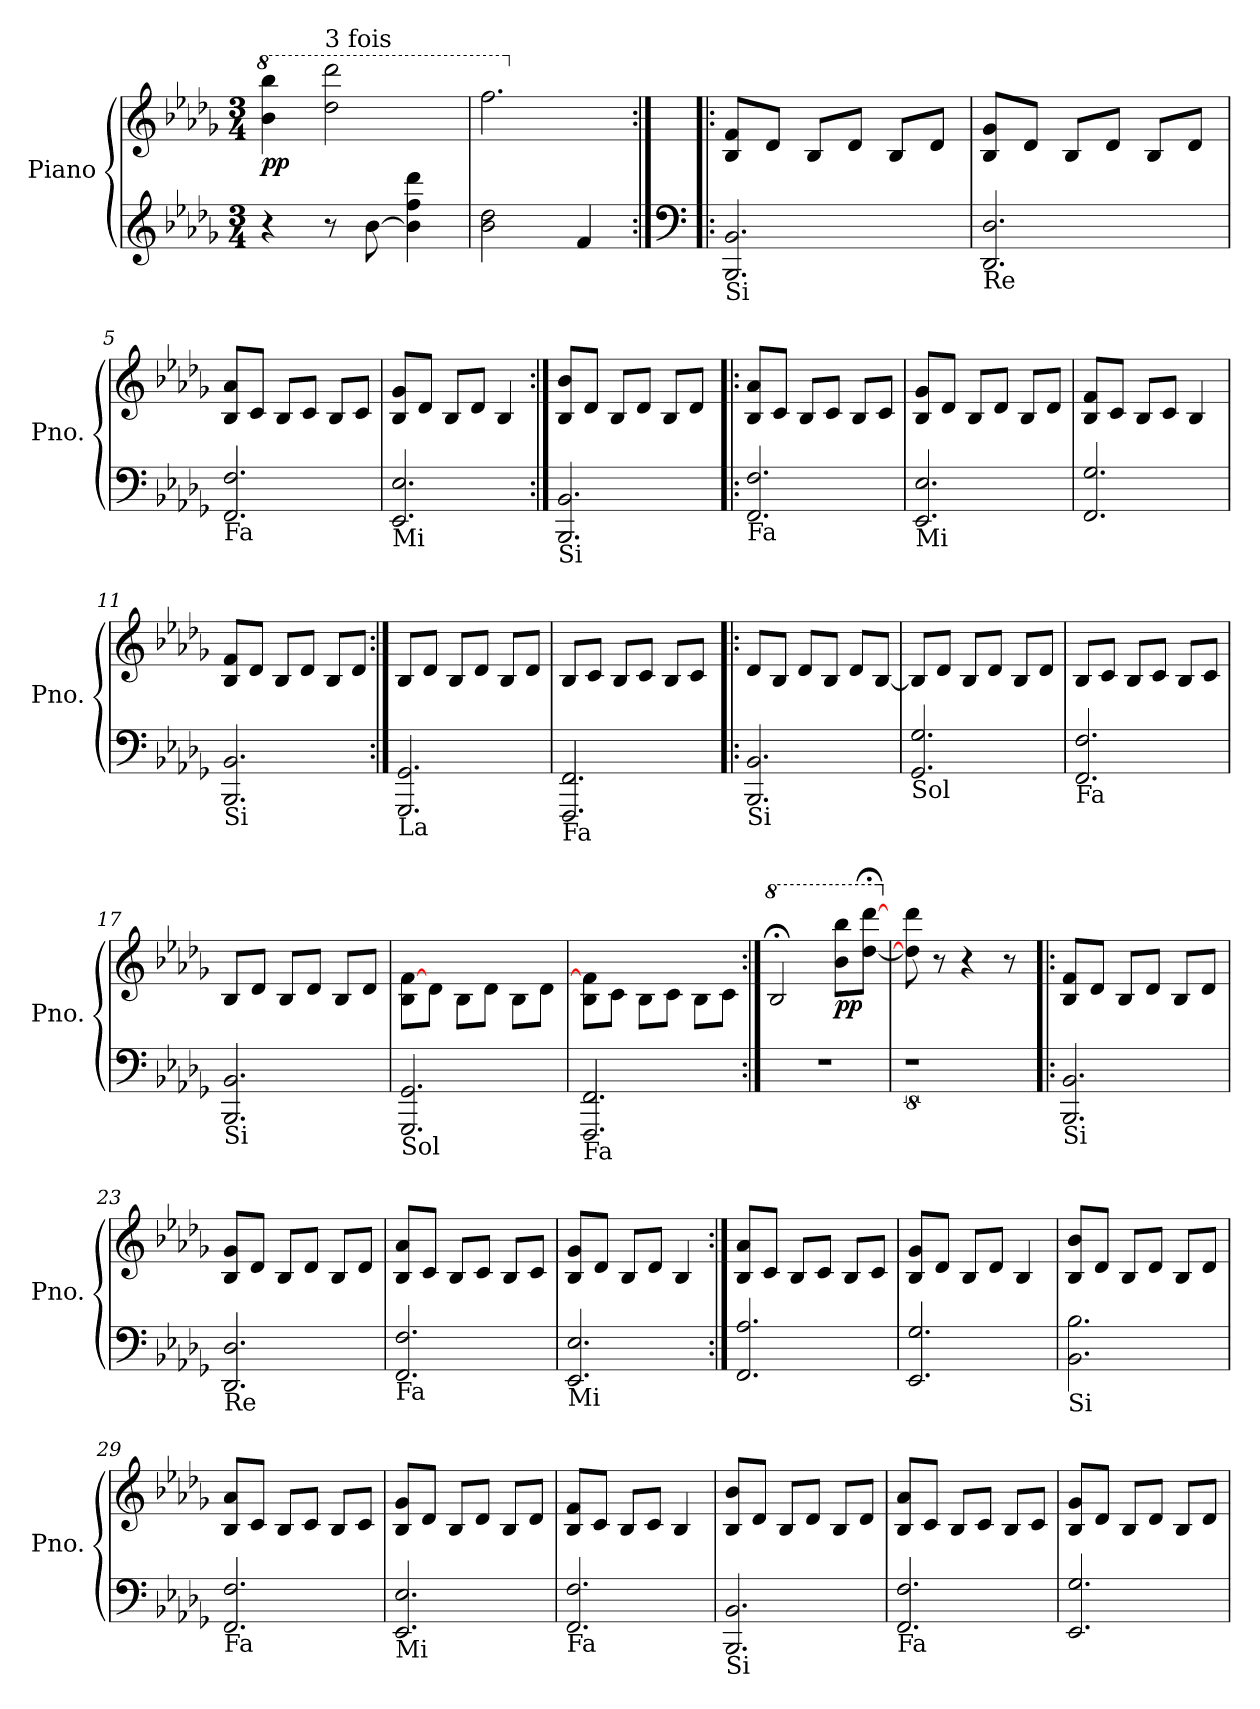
**kern	**kern	**dynam
*part1	*part1	*part1
*staff2	*staff1	*staff1/2
*I"Piano	*	*
*I'Pno.	*	*
*clefG2	*clefG2	*
*k[b-e-a-d-g-]	*k[b-e-a-d-g-]	*
*M3/4	*M3/4	*
*MM128	*MM128	*
*	*8va	*
=1	=1	=1
!	!	!LO:DY:b
4r	4bb-\ 4bbb-\	pp
!	!LO:TX:a:t=3 fois	!
8r	2ddd-\ 2dddd-\	.
[8b-\	.	.
4b-\] 4ff\ 4ddd-\	.	.
=2	=2	=2
2b-\ 2dd-\	2.fff\	.
4f/	.	.
=3:|!|:	=3:|!|:	=3:|!|:
*clefF4	*	*
*	*X8va	*
!LO:TX:b:t=Si	!	!
2.BBB-/ 2.BB-/	8B-/ 8f/L	.
.	8d-/J	.
.	8B-/L	.
.	8d-/J	.
.	8B-/L	.
.	8d-/J	.
=4	=4	=4
!LO:TX:b:t=Re	!	!
2.DD-/ 2.D-/	8B-/ 8g-/L	.
.	8d-/J	.
.	8B-/L	.
.	8d-/J	.
.	8B-/L	.
.	8d-/J	.
=5	=5	=5
!LO:TX:b:t=Fa	!	!
2.FF/ 2.F/	8B-/ 8a-/L	.
.	8c/J	.
.	8B-/L	.
.	8c/J	.
.	8B-/L	.
.	8c/J	.
=6	=6	=6
!LO:TX:b:t=Mi	!	!
2.EE-/ 2.E-/	8B-/ 8g-/L	.
.	8d-/J	.
.	8B-/L	.
.	8d-/J	.
.	4B-/	.
!!LO:LB:g=z
=7:|!	=7:|!	=7:|!
!LO:TX:b:t=Si	!	!
2.BBB-/ 2.BB-/	8B-/ 8b-/L	.
.	8d-/J	.
.	8B-/L	.
.	8d-/J	.
.	8B-/L	.
.	8d-/J	.
=8!|:	=8!|:	=8!|:
!LO:TX:b:t=Fa	!	!
2.FF/ 2.F/	8B-/ 8a-/L	.
.	8c/J	.
.	8B-/L	.
.	8c/J	.
.	8B-/L	.
.	8c/J	.
=9	=9	=9
!LO:TX:b:t=Mi	!	!
2.EE-/ 2.E-/	8B-/ 8g-/L	.
.	8d-/J	.
.	8B-/L	.
.	8d-/J	.
.	8B-/L	.
.	8d-/J	.
=10	=10	=10
2.FF/ 2.G-/	8B-/ 8f/L	.
.	8c/J	.
.	8B-/L	.
.	8c/J	.
.	4B-/	.
=11	=11	=11
!LO:TX:b:t=Si	!	!
2.BBB-/ 2.BB-/	8B-/ 8f/L	.
.	8d-/J	.
.	8B-/L	.
.	8d-/J	.
.	8B-/L	.
.	8d-/J	.
!!LO:LB:g=z
=12:|!	=12:|!	=12:|!
!LO:TX:b:t=La	!	!
2.GGG-/ 2.GG-/	8B-/L	.
.	8d-/J	.
.	8B-/L	.
.	8d-/J	.
.	8B-/L	.
.	8d-/J	.
=13	=13	=13
!LO:TX:b:t=Fa	!	!
2.FFF/ 2.FF/	8B-/L	.
.	8c/J	.
.	8B-/L	.
.	8c/J	.
.	8B-/L	.
.	8c/J	.
=14!|:	=14!|:	=14!|:
!LO:TX:b:t=Si	!	!
2.BBB-/ 2.BB-/	8d-/L	.
.	8B-/J	.
.	8d-/L	.
.	8B-/J	.
.	8d-/L	.
.	[8B-/J	.
=15	=15	=15
!LO:TX:b:t=Sol	!	!
2.GG-/ 2.G-/	8B-/L]	.
.	8d-/J	.
.	8B-/L	.
.	8d-/J	.
.	8B-/L	.
.	8d-/J	.
=16	=16	=16
!LO:TX:b:t=Fa	!	!
2.FF/ 2.F/	8B-/L	.
.	8c/J	.
.	8B-/L	.
.	8c/J	.
.	8B-/L	.
.	8c/J	.
!!LO:LB:g=z
=17	=17	=17
!LO:TX:b:t=Si	!	!
2.BBB-/ 2.BB-/	8B-/L	.
.	8d-/J	.
.	8B-/L	.
.	8d-/J	.
.	8B-/L	.
.	8d-/J	.
=18	=18	=18
!LO:TX:b:t=Sol	!	!
2.GGG-/ 2.GG-/	8B-\ [8f\L	.
.	8d-\J	.
.	8B-\L	.
.	8d-\J	.
.	8B-\L	.
.	8d-\J	.
=19	=19	=19
!LO:TX:b:t=Fa	!	!
2.FFF/ 2.FF/	8B-\ 8f\]L	.
.	8c\J	.
.	8B-\L	.
.	8c\J	.
.	8B-\L	.
.	8c\J	.
=20:|!	=20:|!	=20:|!
*	*8va	*
2.r	2b-;</	.
!	!	!LO:DY:b
.	8bb-\ 8bbb-\L	pp
.	[8ddd-\;< [8dddd-\;<J	.
=21	=21	=21
*	*X8va	*
8%5r	8dd-\] 8ddd-\]	.
.	8r	.
.	4r	.
.	8r	.
=22!|:	=22!|:	=22!|:
!LO:TX:b:t=Si	!	!
2.BBB-/ 2.BB-/	8B-/ 8f/L	.
.	8d-/J	.
.	8B-/L	.
.	8d-/J	.
.	8B-/L	.
.	8d-/J	.
!!LO:LB:g=z
=23	=23	=23
!LO:TX:b:t=Re	!	!
2.DD-/ 2.D-/	8B-/ 8g-/L	.
.	8d-/J	.
.	8B-/L	.
.	8d-/J	.
.	8B-/L	.
.	8d-/J	.
=24	=24	=24
!LO:TX:b:t=Fa	!	!
2.FF/ 2.F/	8B-/ 8a-/L	.
.	8c/J	.
.	8B-/L	.
.	8c/J	.
.	8B-/L	.
.	8c/J	.
=25	=25	=25
!LO:TX:b:t=Mi	!	!
2.EE-/ 2.E-/	8B-/ 8g-/L	.
.	8d-/J	.
.	8B-/L	.
.	8d-/J	.
.	4B-/	.
=26:|!	=26:|!	=26:|!
2.FF/ 2.A-/	8B-/ 8a-/L	.
.	8c/J	.
.	8B-/L	.
.	8c/J	.
.	8B-/L	.
.	8c/J	.
=27	=27	=27
2.EE-/ 2.G-/	8B-/ 8g-/L	.
.	8d-/J	.
.	8B-/L	.
.	8d-/J	.
.	4B-/	.
=28	=28	=28
!LO:TX:b:t=Si	!	!
2.BB-\ 2.B-\	8B-/ 8b-/L	.
.	8d-/J	.
.	8B-/L	.
.	8d-/J	.
.	8B-/L	.
.	8d-/J	.
!!LO:PB:g=z
=29	=29	=29
!LO:TX:b:t=Fa	!	!
2.FF/ 2.F/	8B-/ 8a-/L	.
.	8c/J	.
.	8B-/L	.
.	8c/J	.
.	8B-/L	.
.	8c/J	.
=30	=30	=30
!LO:TX:b:t=Mi	!	!
2.EE-/ 2.E-/	8B-/ 8g-/L	.
.	8d-/J	.
.	8B-/L	.
.	8d-/J	.
.	8B-/L	.
.	8d-/J	.
=31	=31	=31
!LO:TX:b:t=Fa	!	!
2.FF/ 2.F/	8B-/ 8f/L	.
.	8c/J	.
.	8B-/L	.
.	8c/J	.
.	4B-/	.
=32	=32	=32
!LO:TX:b:t=Si	!	!
2.BBB-/ 2.BB-/	8B-/ 8b-/L	.
.	8d-/J	.
.	8B-/L	.
.	8d-/J	.
.	8B-/L	.
.	8d-/J	.
=33	=33	=33
!LO:TX:b:t=Fa	!	!
2.FF/ 2.F/	8B-/ 8a-/L	.
.	8c/J	.
.	8B-/L	.
.	8c/J	.
.	8B-/L	.
.	8c/J	.
!!LO:LB:g=z
=34	=34	=34
2.EE-/ 2.G-/	8B-/ 8g-/L	.
.	8d-/J	.
.	8B-/L	.
.	8d-/J	.
.	8B-/L	.
.	8d-/J	.
=	=	=
*-	*-	*-
